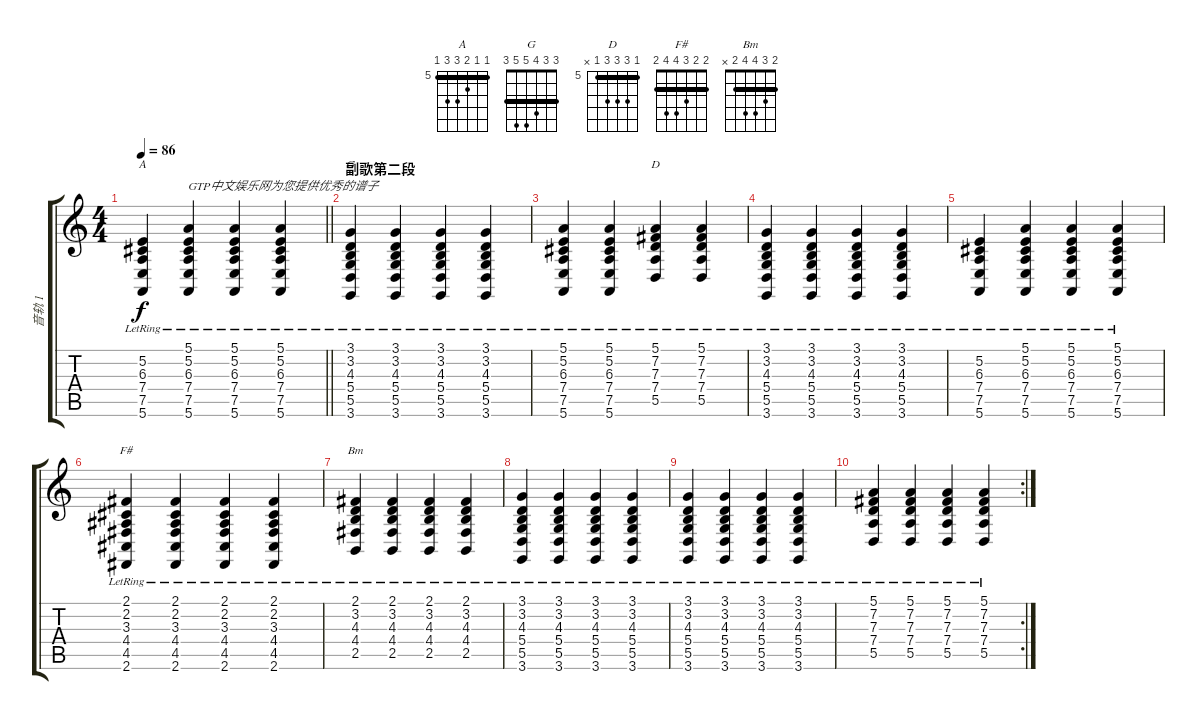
\track ("音轨 1" "音轨 1") {instrument acousticgrandpiano}
\staff {score tabs}
\tuning (E4 B3 G3 D3 A2 E2) {hide}
\chord ("A" 5 5 6 7 7 5) {firstfret 5 barre 5}
\chord ("G" 3 3 4 5 5 3) {barre 3}
\chord ("D" 5 7 7 7 5 x) {firstfret 5 barre 5}
\chord ("F#" 2 2 3 4 4 2) {barre 2}
\chord ("Bm" 2 3 4 4 2 x) {barre 2}
\ts (4 4)
\tempo 86
\clef g2
\barLineRight lightlight
\ks c
(5.2{lr} 6.3{lr} 7.4{lr} 7.5{lr} 5.6{lr}).4{ch "A" dy f} (5.1{lr} 5.2{lr} 6.3{lr} 7.4{lr} 7.5{lr} 5.6{lr}).4{txt "GTP中文娱乐网为您提供优秀的谱子"} (5.1{lr} 5.2{lr} 6.3{lr} 7.4{lr} 7.5{lr} 5.6{lr}).4 (5.1{lr} 5.2{lr} 6.3{lr} 7.4{lr} 7.5{lr} 5.6{lr}).4 |
\section ("" "副歌第二段")
(3.1{lr} 3.2{lr} 4.3{lr} 5.4{lr} 5.5{lr} 3.6{lr}).4{ch "G"} (3.1{lr} 3.2{lr} 4.3{lr} 5.4{lr} 5.5{lr} 3.6{lr}).4 (3.1{lr} 3.2{lr} 4.3{lr} 5.4{lr} 5.5{lr} 3.6{lr}).4 (3.1{lr} 3.2{lr} 4.3{lr} 5.4{lr} 5.5{lr} 3.6{lr}).4 |
(5.1{lr} 5.2{lr} 6.3{lr} 7.4{lr} 7.5{lr} 5.6{lr}).4 (5.1{lr} 5.2{lr} 6.3{lr} 7.4{lr} 7.5{lr} 5.6{lr}).4 (5.1{lr} 7.2{lr} 7.3{lr} 7.4{lr} 5.5{lr}).4{ch "D"} (5.1{lr} 7.2{lr} 7.3{lr} 7.4{lr} 5.5{lr}).4 |
(3.1{lr} 3.2{lr} 4.3{lr} 5.4{lr} 5.5{lr} 3.6{lr}).4 (3.1{lr} 3.2{lr} 4.3{lr} 5.4{lr} 5.5{lr} 3.6{lr}).4 (3.1{lr} 3.2{lr} 4.3{lr} 5.4{lr} 5.5{lr} 3.6{lr}).4 (3.1{lr} 3.2{lr} 4.3{lr} 5.4{lr} 5.5{lr} 3.6{lr}).4 |
(5.2{lr} 6.3{lr} 7.4{lr} 7.5{lr} 5.6{lr}).4 (5.1{lr} 5.2{lr} 6.3{lr} 7.4{lr} 7.5{lr} 5.6{lr}).4 (5.1{lr} 5.2{lr} 6.3{lr} 7.4{lr} 7.5{lr} 5.6{lr}).4 (5.1{lr} 5.2{lr} 6.3{lr} 7.4{lr} 7.5{lr} 5.6{lr}).4 |
(2.1{lr} 2.2{lr} 3.3{lr} 4.4{lr} 4.5{lr} 2.6{lr}).4{ch "F#"} (2.1{lr} 2.2{lr} 3.3{lr} 4.4{lr} 4.5{lr} 2.6{lr}).4 (2.1{lr} 2.2{lr} 3.3{lr} 4.4{lr} 4.5{lr} 2.6{lr}).4 (2.1{lr} 2.2{lr} 3.3{lr} 4.4{lr} 4.5{lr} 2.6{lr}).4 |
(2.1{lr} 3.2{lr} 4.3{lr} 4.4{lr} 2.5{lr}).4{ch "Bm"} (2.1{lr} 3.2{lr} 4.3{lr} 4.4{lr} 2.5{lr}).4 (2.1{lr} 3.2{lr} 4.3{lr} 4.4{lr} 2.5{lr}).4 (2.1{lr} 3.2{lr} 4.3{lr} 4.4{lr} 2.5{lr}).4 |
(3.1{lr} 3.2{lr} 4.3{lr} 5.4{lr} 5.5{lr} 3.6{lr}).4 (3.1{lr} 3.2{lr} 4.3{lr} 5.4{lr} 5.5{lr} 3.6{lr}).4 (3.1{lr} 3.2{lr} 4.3{lr} 5.4{lr} 5.5{lr} 3.6{lr}).4 (3.1{lr} 3.2{lr} 4.3{lr} 5.4{lr} 5.5{lr} 3.6{lr}).4 |
(3.1{lr} 3.2{lr} 4.3{lr} 5.4{lr} 5.5{lr} 3.6{lr}).4 (3.1{lr} 3.2{lr} 4.3{lr} 5.4{lr} 5.5{lr} 3.6{lr}).4 (3.1{lr} 3.2{lr} 4.3{lr} 5.4{lr} 5.5{lr} 3.6{lr}).4 (3.1{lr} 3.2{lr} 4.3{lr} 5.4{lr} 5.5{lr} 3.6{lr}).4 |
\rc 2
(5.1{lr} 7.2{lr} 7.3{lr} 7.4{lr} 5.5{lr}).4 (5.1{lr} 7.2{lr} 7.3{lr} 7.4{lr} 5.5{lr}).4 (5.1{lr} 7.2{lr} 7.3{lr} 7.4{lr} 5.5{lr}).4 (5.1{lr} 7.2{lr} 7.3{lr} 7.4{lr} 5.5{lr}).4
